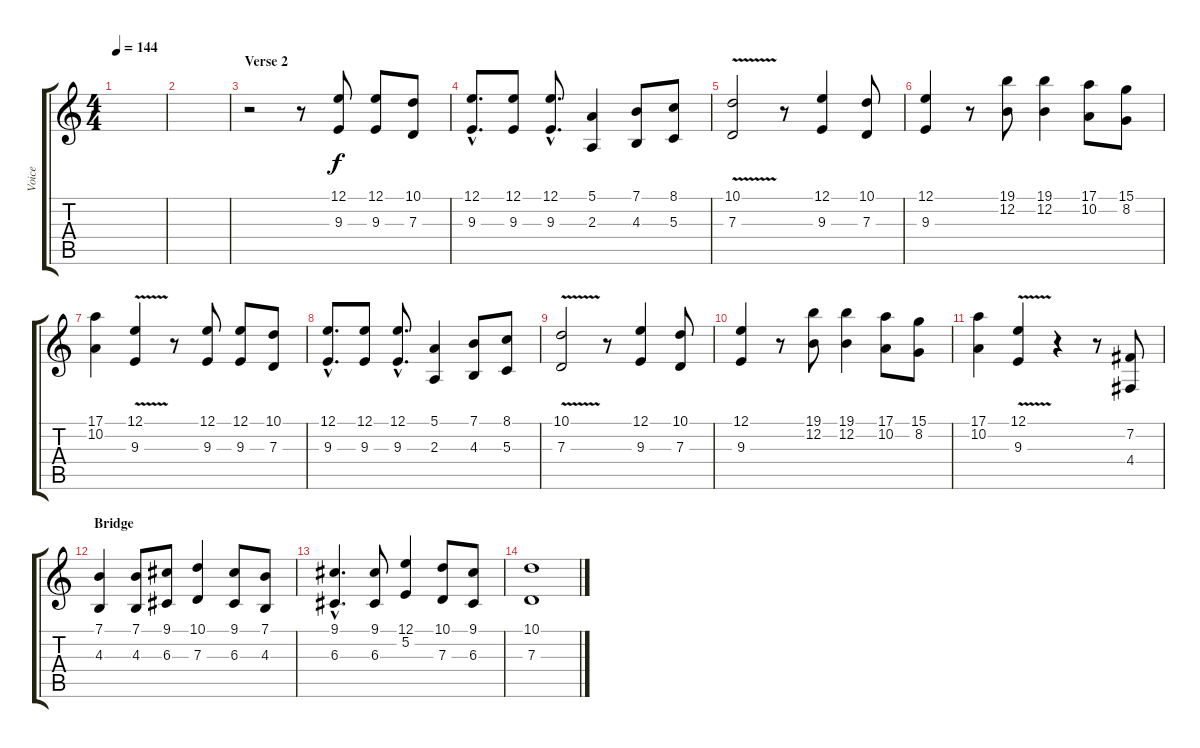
\track ("Voice" "Voice") {instrument tangoaccordion}
\staff {score tabs}
\tuning (E4 B3 G3 D3 A2 E2) {hide}
\ts (4 4)
\tempo 144
\clef g2
\ks c
|
|
\section ("" "Verse 2")
r.2 r.8 (12.1 9.3).8 (12.1 9.3).8 (10.1 7.3).8 |
(12.1{hac} 9.3{hac}).8{d} (12.1 9.3).8 (12.1{hac} 9.3{hac}).8{d} (5.1 2.3).4 (7.1 4.3).8 (8.1 5.3).8 |
(10.1 7.3{v}).2 r.8 (12.1 9.3).4 (10.1 7.3).8 |
(12.1 9.3).4 r.8 (19.1 12.2).8 (19.1 12.2).4 (17.1 10.2).8 (15.1 8.2).8 |
(17.1 10.2).4 (12.1 9.3{v}).4 r.8 (12.1 9.3).8 (12.1 9.3).8 (10.1 7.3).8 |
(12.1{hac} 9.3{hac}).8{d} (12.1 9.3).8 (12.1{hac} 9.3{hac}).8{d} (5.1 2.3).4 (7.1 4.3).8 (8.1 5.3).8 |
(10.1 7.3{v}).2 r.8 (12.1 9.3).4 (10.1 7.3).8 |
(12.1 9.3).4 r.8 (19.1 12.2).8 (19.1 12.2).4 (17.1 10.2).8 (15.1 8.2).8 |
(17.1 10.2).4 (12.1 9.3{v}).4 r.4 r.8 (7.2 4.4).8 |
\section ("" "Bridge")
(7.1 4.3).4 (7.1 4.3).8 (9.1 6.3).8 (10.1 7.3).4 (9.1 6.3).8 (7.1 4.3).8 |
(9.1{hac} 6.3{hac}).4{d} (9.1 6.3).8 (12.1 5.2).4 (10.1 7.3).8 (9.1 6.3).8 |
(10.1 7.3).1
